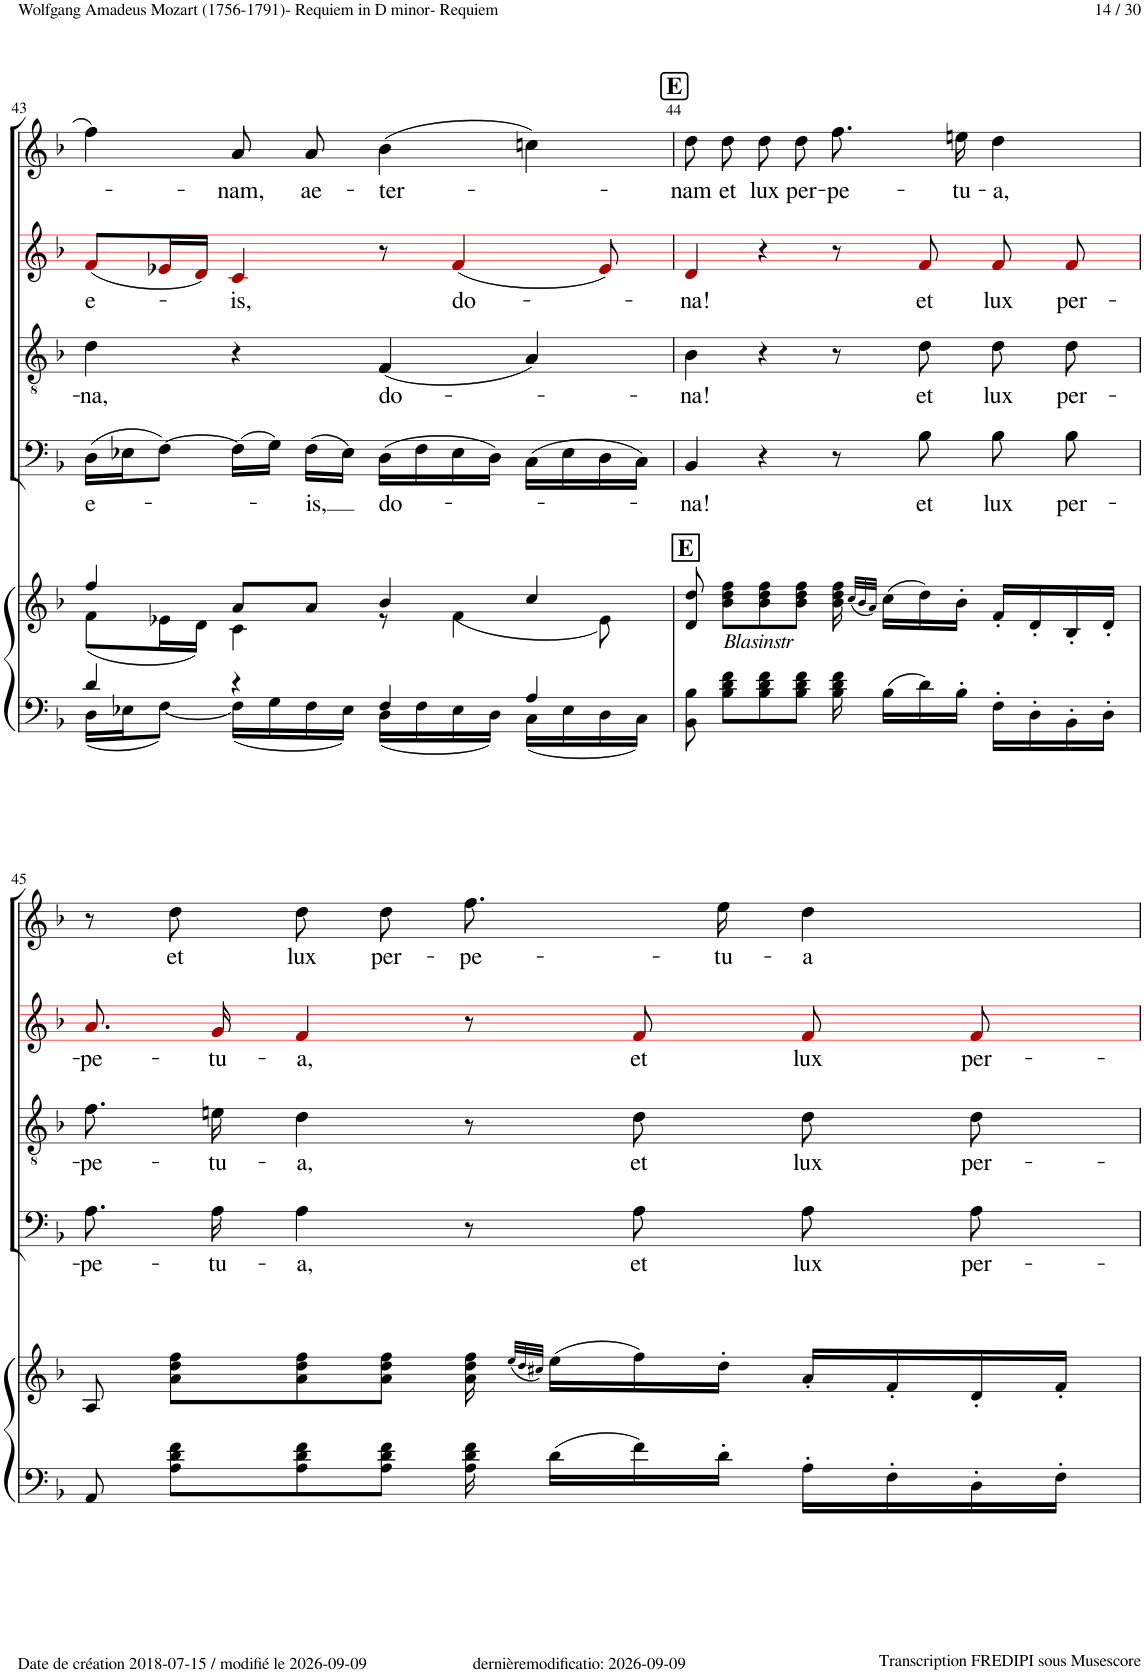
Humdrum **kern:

**kern	**kern	**kern	**text	**kern	**text	**kern	**text	**kern	**text
*part5	*part5	*part4	*part4	*part3	*part3	*part2	*part2	*part1	*part1
*staff6	*staff5	*staff4	*staff4	*staff3	*staff3	*staff2	*staff2	*staff1	*staff1
*I"Piano	*	*I"Basso Chorus	*	*I"Tenor Chorus	*	*I"Alto Chorus	*	*I"Soprano Chorus	*
*I'Pno	*	*I'Ch	*	*I'Ch	*	*	*	*I'Ch	*
!!LO:PB:g=z
*clefF4	*clefG2	*clefF4	*	*clefGv2	*	*clefG2	*	*clefG2	*
*	*	*	*	*	*	*ITrd1c2	*	*	*
*k[b-]	*k[b-]	*k[b-]	*	*k[b-]	*	*k[b-]	*	*k[b-]	*
*M4/4	*M4/4	*M4/4	*	*M4/4	*	*M4/4	*	*M4/4	*
*met(c)	*met(c)	*met(c)	*	*met(c)	*	*met(c)	*	*met(c)	*
=43	=43	=43	=43	=43	=43	=43	=43	=43	=43
*^	*^	*	*	*	*	*	*	*	*
!	!	!	!	!	!LO:LY:b	!	!LO:LY:b	!	!LO:LY:b	!	!
4d/	16D\LL	4ff/	(8f\L	(16D!\LL	e-	4d!\	-na,	(8f!i/L	e-	4ff!\	.
.	16E-X\J	.	.	16E-X!\J	.	.	.	.	.	.	.
.	[8F\J	.	16e-X\L	[8F!\J)	.	.	.	16e-X!i/L	.	.	.
.	.	.	16d\JJ)	.	.	.	.	16d!i/JJ)	.	.	.
!	!	!	!	!	!	!	!	!	!LO:LY:b	!	!LO:LY:b
4r	16F\LL]	8a/L	4c\	(16F!\LL]	.	4r	.	4c!i/	-is,	8a!/L	-nam,
.	16G\	.	.	16G!\JJ)	.	.	.	.	.	.	.
!	!	!	!	!	!LO:LY:b	!	!	!	!	!	!LO:LY:b
.	16F\	8a/J	.	(16F!\LL	-is,	.	.	.	.	8a!/J	ae-
.	16E-\JJ	.	.	16E-!\JJ)	.	.	.	.	.	.	.
!	!	!	!	!	!LO:LY:b	!	!LO:LY:b	!	!	!	!LO:LY:b
4F/	16D\LL	4b-/	8r	(16D!\LL	do-	(4F!/	do-	8r	.	(4b-!\	-ter-
.	16F\	.	.	16F!\	.	.	.	.	.	.	.
!	!	!	!	!	!	!	!	!	!LO:LY:b	!	!
.	16E-\	.	(4f\	16E-!\	.	.	.	(4f!i/	do-	.	.
.	16D\JJ	.	.	16D!\JJ)	.	.	.	.	.	.	.
4A/	16C\LL	4cc/	.	(16C!\LL	.	4A!/)	.	.	.	4ccn!\)	.
.	16E-\	.	.	16E-!\	.	.	.	.	.	.	.
.	16D\	.	8e-\)	16D!\	.	.	.	8e-!i/)	.	.	.
.	16C\JJ	.	.	16C!\JJ)	.	.	.	.	.	.	.
*	*	*v	*v	*	*	*	*	*	*	*	*
=44	=44	=44	=44	=44	=44	=44	=44	=44	=44	=44
!	!	!LO:TX:a:B:t=E	!	!	!	!	!	!	!	!
!	!	!	!	!LO:LY:b	!	!LO:LY:b	!	!LO:LY:b	!	!LO:LY:b
*v	*v	*	*	*	*	*	*	*	*	*
8BB-\ 8B-\	8d/ 8dd/	4BB-!/	-na!	4B-!\	-na!	4d!i/	-na!	8dd!\L	-nam
!	!LO:TX:b:i:t=Blasinstr	!	!	!	!	!	!	!	!
!	!	!	!	!	!	!	!	!	!LO:LY:b
8B-\ 8d\ 8f\L	8b-\ 8dd\ 8ff\L	.	.	.	.	.	.	8dd!\J	et
!	!	!	!	!	!	!	!	!	!LO:LY:b
8B-\ 8d\ 8f\	8b-\ 8dd\ 8ff\	4r	.	4r	.	4r	.	8dd!\L	lux
!	!	!	!	!	!	!	!	!	!LO:LY:b
8B-\ 8d\ 8f\J	8b-\ 8dd\ 8ff\J	.	.	.	.	.	.	8dd!\J	per-
!	!	!	!	!	!	!	!	!	!LO:LY:b
16B-\ 16d\ 16f\	16b-\ 16dd\ 16ff\	8r	.	8r	.	8r	.	8.ff!\L	-pe-
.	(32qcc/LLL	.	.	.	.	.	.	.	.
.	32qb-/	.	.	.	.	.	.	.	.
.	32qa/JJJ)	.	.	.	.	.	.	.	.
16B-\LL	(16cc\LL	.	.	.	.	.	.	.	.
!	!	!	!LO:LY:b	!	!LO:LY:b	!	!LO:LY:b	!	!
16d\	16dd\)	8B-!\	et	8d!\	et	8f!i/	et	.	.
!	!	!	!	!	!	!	!	!	!LO:LY:b
16B-'\JJ	16b-'\JJ	.	.	.	.	.	.	16een!\Jk	-tu-
!	!	!	!LO:LY:b	!	!LO:LY:b	!	!LO:LY:b	!	!LO:LY:b
16F'\LL	16f'/LL	8B-!\	lux	8d!\L	lux	8f!i/	lux	4dd!\	-a,
16D'\	16d'/	.	.	.	.	.	.	.	.
!	!	!	!LO:LY:b	!	!LO:LY:b	!	!LO:LY:b	!	!
16BB-'\	16B-'/	8B-!\	per-	8d!\J	per-	8f!i/	per-	.	.
16D'\JJ	16d'/JJ	.	.	.	.	.	.	.	.
!!LO:LB:g=z
=45	=45	=45	=45	=45	=45	=45	=45	=45	=45
!	!	!	!LO:LY:b	!	!LO:LY:b	!	!LO:LY:b	!	!
8AA/	8A/	8.A!\	-pe-	8.f!\L	-pe-	8.a!i/	-pe-	8r	.
!	!	!	!	!	!	!	!	!	!LO:LY:b
8A\ 8d\ 8f\L	8a\ 8dd\ 8ff\L	.	.	.	.	.	.	8dd!\	et
!	!	!	!LO:LY:b	!	!LO:LY:b	!	!LO:LY:b	!	!
.	.	16A!\	-tu-	16en!\Jk	-tu-	16g!i/	-tu-	.	.
!	!	!	!LO:LY:b	!	!LO:LY:b	!	!LO:LY:b	!	!LO:LY:b
8A\ 8d\ 8f\	8a\ 8dd\ 8ff\	4A!\	-a,	4d!\	-a,	4f!i/	-a,	8dd!\L	lux
!	!	!	!	!	!	!	!	!	!LO:LY:b
8A\ 8d\ 8f\J	8a\ 8dd\ 8ff\J	.	.	.	.	.	.	8dd!\J	per-
!	!	!	!	!	!	!	!	!	!LO:LY:b
16A\ 16d\ 16f\	16a\ 16dd\ 16ff\	8r	.	8r	.	8r	.	8.ff!\L	-pe-
.	(32qee/LLL	.	.	.	.	.	.	.	.
.	32qdd/	.	.	.	.	.	.	.	.
.	32qcc#X/JJJ)	.	.	.	.	.	.	.	.
16d\LL	(16ee\LL	.	.	.	.	.	.	.	.
!	!	!	!LO:LY:b	!	!LO:LY:b	!	!LO:LY:b	!	!
16f\	16ff\)	8A!\	et	8d!\	et	8f!i/	et	.	.
!	!	!	!	!	!	!	!	!	!LO:LY:b
16d'\JJ	16dd'\JJ	.	.	.	.	.	.	16ee!\Jk	-tu-
!	!	!	!LO:LY:b	!	!LO:LY:b	!	!LO:LY:b	!	!LO:LY:b
16A'\LL	16a'/LL	8A!\	lux	8d!\L	lux	8f!i/	lux	4dd!\	-a
16F'\	16f'/	.	.	.	.	.	.	.	.
!	!	!	!LO:LY:b	!	!LO:LY:b	!	!LO:LY:b	!	!
16D'\	16d'/	8A!\	per-	8d!\J	per-	8f!i/	per-	.	.
16F'\JJ	16f'/JJ	.	.	.	.	.	.	.	.
=	=	=	=	=	=	=	=	=	=
*-	*-	*-	*-	*-	*-	*-	*-	*-	*-
